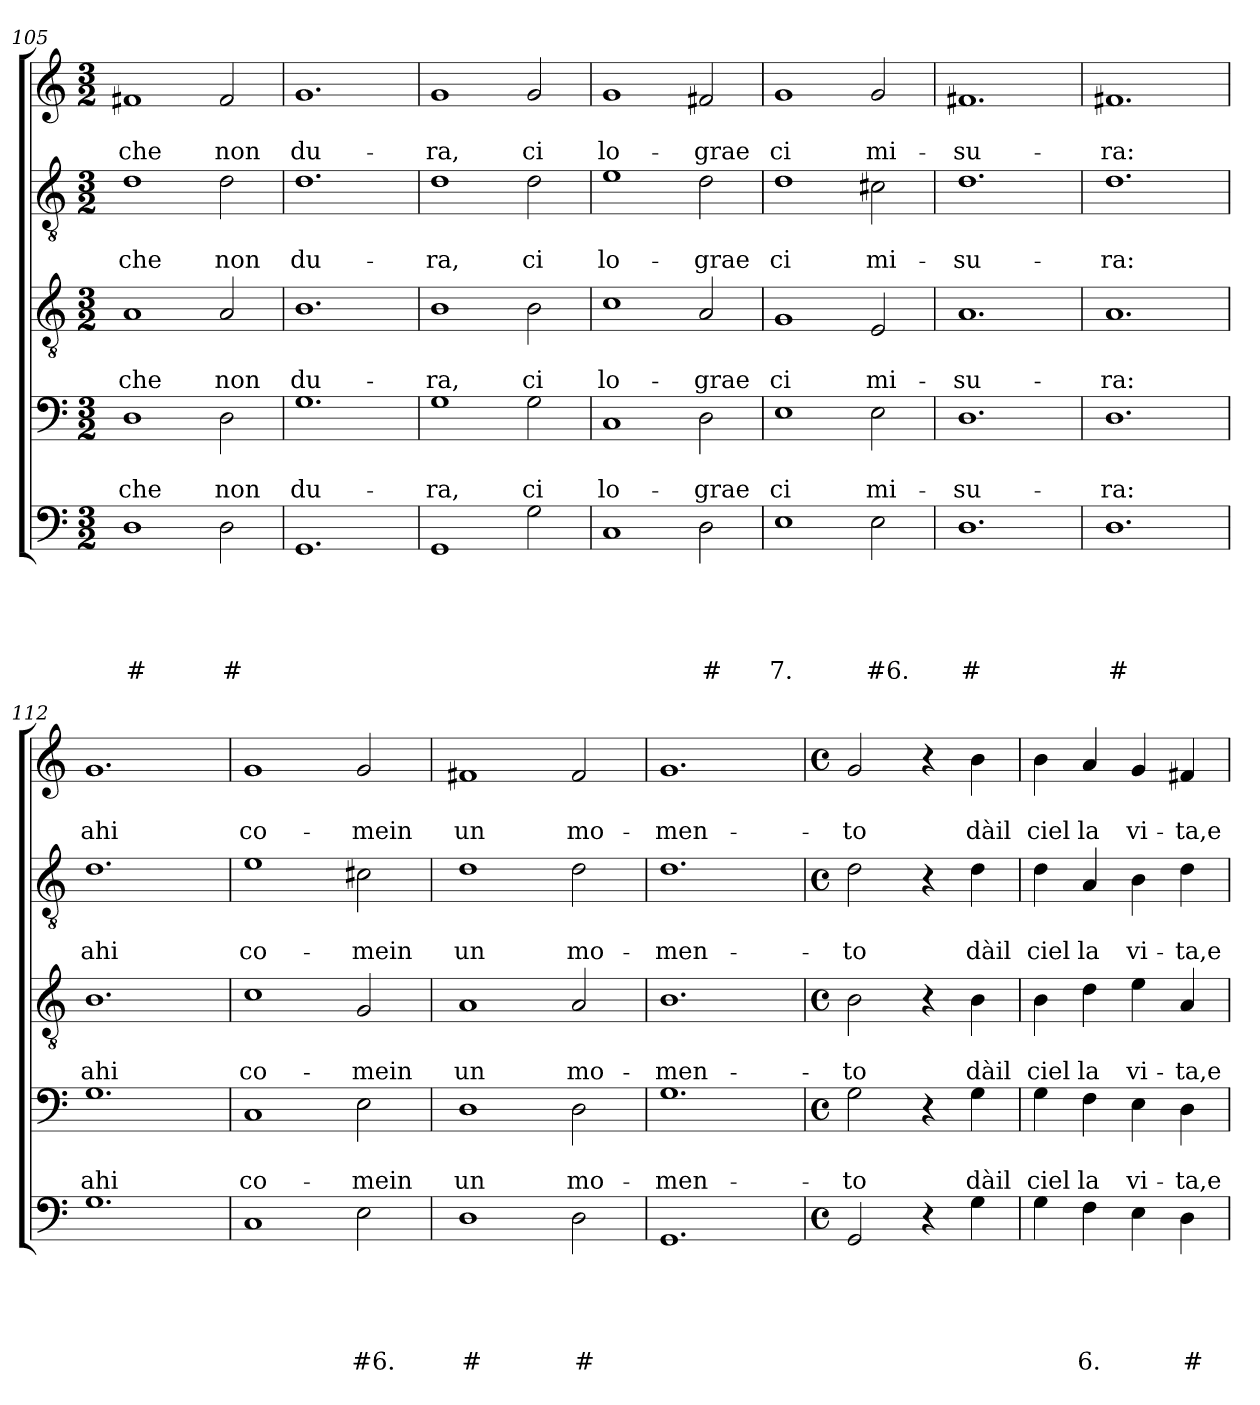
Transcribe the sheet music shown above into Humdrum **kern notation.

**kern	**text	**text	**text	**text	**text	**kern	**text	**text	**kern	**text	**text	**kern	**text	**text	**kern	**text	**text
*part5	*part5	*part5	*part5	*part5	*part5	*part4	*part4	*part4	*part3	*part3	*part3	*part2	*part2	*part2	*part1	*part1	*part1
*staff5	*staff5	*staff5	*staff5	*staff5	*staff5	*staff4	*staff4	*staff4	*staff3	*staff3	*staff3	*staff2	*staff2	*staff2	*staff1	*staff1	*staff1
*clefF4	*	*	*	*	*	*clefF4	*	*	*clefGv2	*	*	*clefGv2	*	*	*clefG2	*	*
*k[]	*	*	*	*	*	*k[]	*	*	*k[]	*	*	*k[]	*	*	*k[]	*	*
*C:	*	*	*	*	*	*C:	*	*	*C:	*	*	*C:	*	*	*C:	*	*
*M3/2	*	*	*	*	*	*M3/2	*	*	*M3/2	*	*	*M3/2	*	*	*M3/2	*	*
=105	=105	=105	=105	=105	=105	=105	=105	=105	=105	=105	=105	=105	=105	=105	=105	=105	=105
1D	.	.	.	.	#	1D	.	che	1A	.	che	1d	.	che	1f#X	.	che
2D\	.	.	.	.	#	2D\	.	non	2A/	.	non	2d\	.	non	2f#/	.	non
=106	=106	=106	=106	=106	=106	=106	=106	=106	=106	=106	=106	=106	=106	=106	=106	=106	=106
1.GG	.	.	.	.	.	1.G	.	du-	1.B	.	du-	1.d	.	du-	1.g	.	du-
=107	=107	=107	=107	=107	=107	=107	=107	=107	=107	=107	=107	=107	=107	=107	=107	=107	=107
1GG	.	.	.	.	.	1G	.	-ra,	1B	.	-ra,	1d	.	-ra,	1g	.	-ra,
2G\	.	.	.	.	.	2G\	.	ci	2B\	.	ci	2d\	.	ci	2g/	.	ci
=108	=108	=108	=108	=108	=108	=108	=108	=108	=108	=108	=108	=108	=108	=108	=108	=108	=108
1C	.	.	.	.	.	1C	.	lo-	1c	.	lo-	1e	.	lo-	1g	.	lo-
2D\	.	.	.	.	#	2D\	.	-grae	2A/	.	-grae	2d\	.	-grae	2f#X/	.	-grae
=109	=109	=109	=109	=109	=109	=109	=109	=109	=109	=109	=109	=109	=109	=109	=109	=109	=109
1E	.	.	.	.	7.	1E	.	ci	1G	.	ci	1d	.	ci	1g	.	ci
2E\	.	.	.	.	#6.	2E\	.	mi-	2E/	.	mi-	2c#X\	.	mi-	2g/	.	mi-
=110	=110	=110	=110	=110	=110	=110	=110	=110	=110	=110	=110	=110	=110	=110	=110	=110	=110
1.D	.	.	.	.	#	1.D	.	-su-	1.A	.	-su-	1.d	.	-su-	1.f#X	.	-su-
=111	=111	=111	=111	=111	=111	=111	=111	=111	=111	=111	=111	=111	=111	=111	=111	=111	=111
1.D	.	.	.	.	#	1.D	.	-ra:	1.A	.	-ra:	1.d	.	-ra:	1.f#X	.	-ra:
!!LO:LB:g=z
=112	=112	=112	=112	=112	=112	=112	=112	=112	=112	=112	=112	=112	=112	=112	=112	=112	=112
1.G	.	.	.	.	.	1.G	.	ahi	1.B	.	ahi	1.d	.	ahi	1.g	.	ahi
=113	=113	=113	=113	=113	=113	=113	=113	=113	=113	=113	=113	=113	=113	=113	=113	=113	=113
1C	.	.	.	.	.	1C	.	co-	1c	.	co-	1e	.	co-	1g	.	co-
2E\	.	.	.	.	#6.	2E\	.	-mein	2G/	.	-mein	2c#X\	.	-mein	2g/	.	-mein
=114	=114	=114	=114	=114	=114	=114	=114	=114	=114	=114	=114	=114	=114	=114	=114	=114	=114
1D	.	.	.	.	#	1D	.	un	1A	.	un	1d	.	un	1f#X	.	un
2D\	.	.	.	.	#	2D\	.	mo-	2A/	.	mo-	2d\	.	mo-	2f#/	.	mo-
=115	=115	=115	=115	=115	=115	=115	=115	=115	=115	=115	=115	=115	=115	=115	=115	=115	=115
1.GG	.	.	.	.	.	1.G	.	-men-	1.B	.	-men-	1.d	.	-men-	1.g	.	-men-
=116	=116	=116	=116	=116	=116	=116	=116	=116	=116	=116	=116	=116	=116	=116	=116	=116	=116
*M4/4	*	*	*	*	*	*M4/4	*	*	*M4/4	*	*	*M4/4	*	*	*M4/4	*	*
*met(c)	*	*	*	*	*	*met(c)	*	*	*met(c)	*	*	*met(c)	*	*	*met(c)	*	*
2GG/	.	.	.	.	.	2G\	.	-to	2B\	.	-to	2d\	.	-to	2g/	.	-to
4r	.	.	.	.	.	4r	.	.	4r	.	.	4r	.	.	4r	.	.
4G\	.	.	.	.	.	4G\	.	dàil	4B\	.	dàil	4d\	.	dàil	4b\	.	dàil
=117	=117	=117	=117	=117	=117	=117	=117	=117	=117	=117	=117	=117	=117	=117	=117	=117	=117
4G\	.	.	.	.	.	4G\	.	ciel	4B\	.	ciel	4d\	.	ciel	4b\	.	ciel
4F\	.	.	.	.	6.	4F\	.	la	4d\	.	la	4A/	.	la	4a/	.	la
4E\	.	.	.	.	.	4E\	.	vi-	4e\	.	vi-	4B\	.	vi-	4g/	.	vi-
4D\	.	.	.	.	#	4D\	.	-ta,e	4A/	.	-ta,e	4d\	.	-ta,e	4f#X/	.	-ta,e
=	=	=	=	=	=	=	=	=	=	=	=	=	=	=	=	=	=
*-	*-	*-	*-	*-	*-	*-	*-	*-	*-	*-	*-	*-	*-	*-	*-	*-	*-
